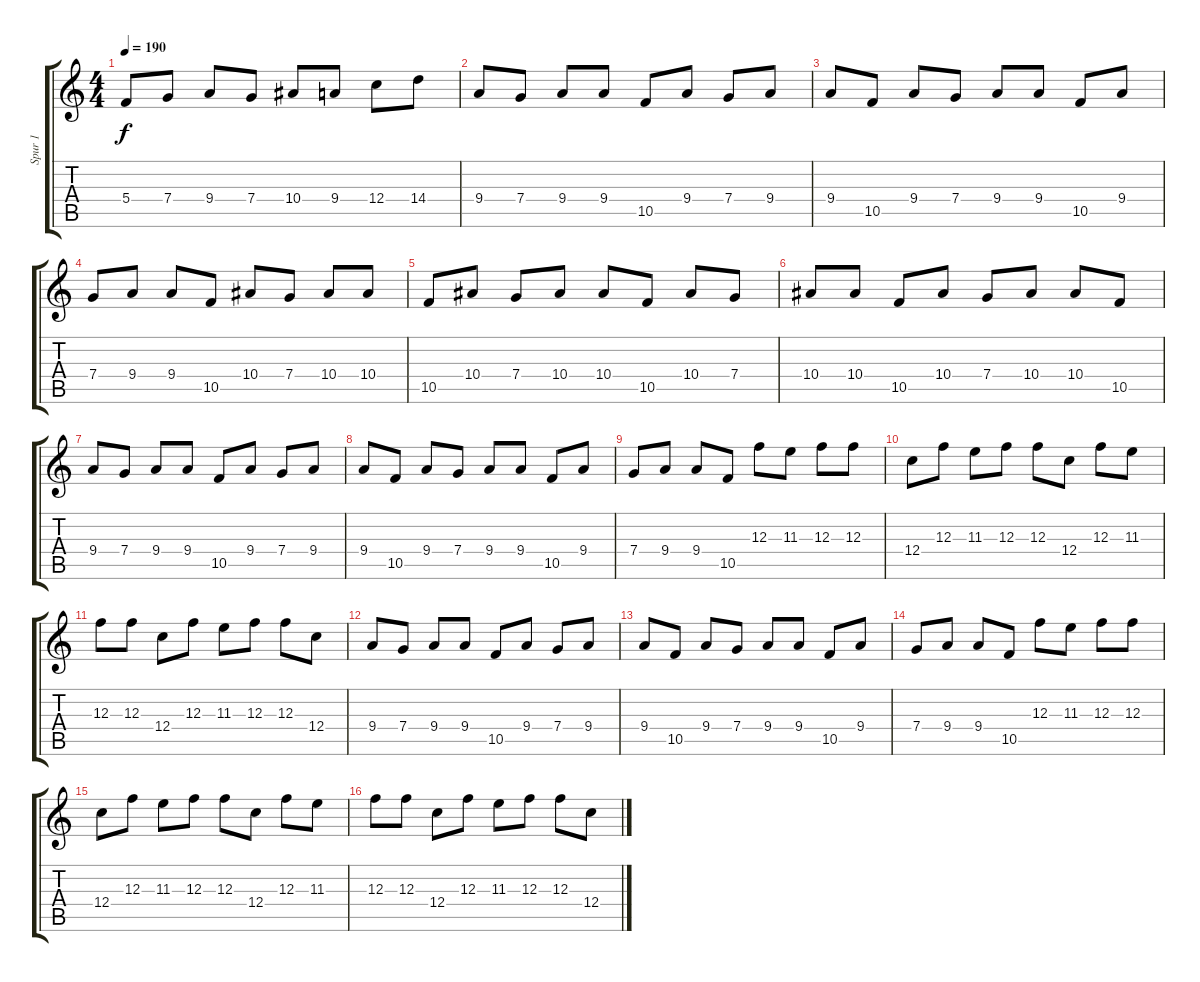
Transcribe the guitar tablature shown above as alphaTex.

\track ("Spur 1" "Spur 1") {instrument distortionguitar}
\staff {score tabs}
\tuning (D4 A3 F3 C3 G2 D2) {hide}
\ts (4 4)
\tempo 190
\clef g2
\ks c
5.4.8{dy f} 7.4.8 9.4.8 7.4.8 10.4.8 9.4.8 12.4.8 14.4.8 |
9.4.8 7.4.8 9.4.8 9.4.8 10.5.8 9.4.8 7.4.8 9.4.8 |
9.4.8 10.5.8 9.4.8 7.4.8 9.4.8 9.4.8 10.5.8 9.4.8 |
7.4.8 9.4.8 9.4.8 10.5.8 10.4.8 7.4.8 10.4.8 10.4.8 |
10.5.8 10.4.8 7.4.8 10.4.8 10.4.8 10.5.8 10.4.8 7.4.8 |
10.4.8 10.4.8 10.5.8 10.4.8 7.4.8 10.4.8 10.4.8 10.5.8 |
9.4.8 7.4.8 9.4.8 9.4.8 10.5.8 9.4.8 7.4.8 9.4.8 |
9.4.8 10.5.8 9.4.8 7.4.8 9.4.8 9.4.8 10.5.8 9.4.8 |
7.4.8 9.4.8 9.4.8 10.5.8 12.3.8 11.3.8 12.3.8 12.3.8 |
12.4.8 12.3.8 11.3.8 12.3.8 12.3.8 12.4.8 12.3.8 11.3.8 |
12.3.8 12.3.8 12.4.8 12.3.8 11.3.8 12.3.8 12.3.8 12.4.8 |
9.4.8 7.4.8 9.4.8 9.4.8 10.5.8 9.4.8 7.4.8 9.4.8 |
9.4.8 10.5.8 9.4.8 7.4.8 9.4.8 9.4.8 10.5.8 9.4.8 |
7.4.8 9.4.8 9.4.8 10.5.8 12.3.8 11.3.8 12.3.8 12.3.8 |
12.4.8 12.3.8 11.3.8 12.3.8 12.3.8 12.4.8 12.3.8 11.3.8 |
12.3.8 12.3.8 12.4.8 12.3.8 11.3.8 12.3.8 12.3.8 12.4.8
